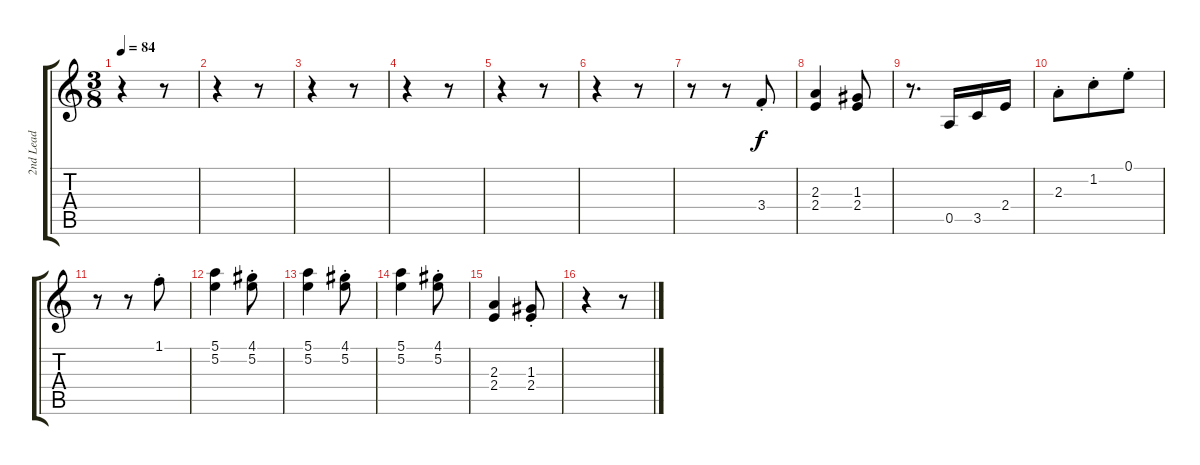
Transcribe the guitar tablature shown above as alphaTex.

\track ("2nd Lead" "2nd Lead") {instrument electricguitarjazz}
\staff {score tabs}
\tuning (E4 B3 G3 D3 A2 F2) {hide}
\ts (3 8)
\tempo 84
\clef g2
\ks c
r.4{dy f} r.8 |
r.4 r.8 |
r.4 r.8 |
r.4 r.8 |
r.4 r.8 |
r.4 r.8 |
r.8 r.8 3.4{st}.8 |
(2.3 2.4).4 (1.3 2.4).8 |
r.8{d} 0.5.16 3.5.16 2.4.16 |
2.3{st}.8 1.2{st}.8 0.1{st}.8 |
r.8 r.8 1.1{st}.8 |
(5.1 5.2).4 (4.1{st} 5.2{st}).8 |
(5.1 5.2).4 (4.1{st} 5.2{st}).8 |
(5.1 5.2).4 (4.1{st} 5.2{st}).8 |
(2.3 2.4).4 (1.3{st} 2.4{st}).8 |
r.4 r.8
